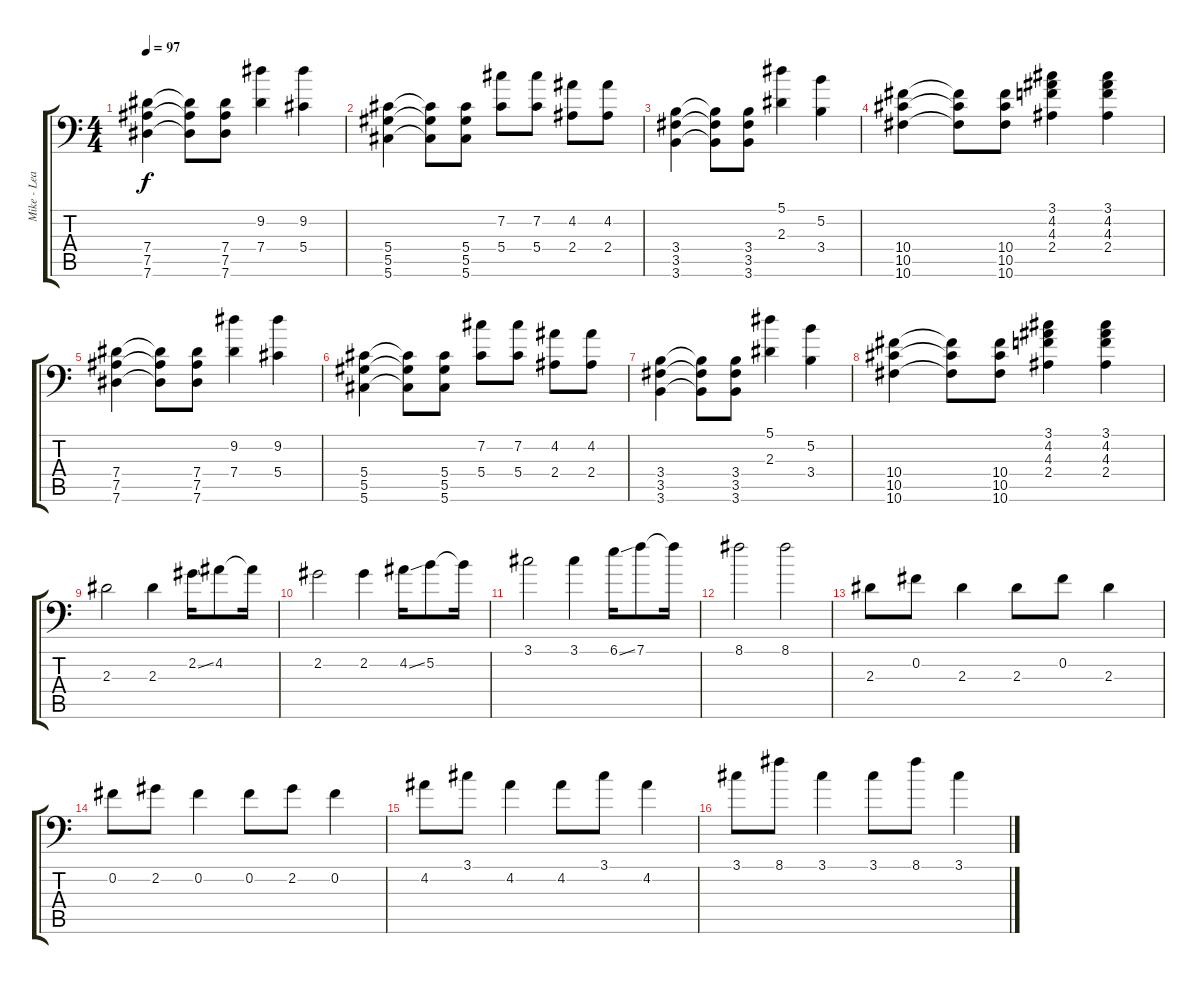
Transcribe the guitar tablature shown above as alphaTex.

\track ("Mike - Lead" "Mike - Lea") {instrument acousticguitarsteel}
\staff {score tabs}
\tuning (Bb3 Gb3 Db3 Ab2 Eb2 Ab1) {hide}
\ts (4 4)
\tempo 97
\clef f4
\ks c
(7.4 7.5 7.6).4{dy f} (7.4{t} 7.5{t} 7.6{t}).8 (7.4 7.5 7.6).8 (9.2 7.4).4 (9.2 5.4).4 |
(5.4 5.5 5.6).4 (5.4{t} 5.5{t} 5.6{t}).8 (5.4 5.5 5.6).8 (7.2 5.4).8 (7.2 5.4).8 (4.2 2.4).8 (4.2 2.4).8 |
(3.4 3.5 3.6).4 (3.4{t} 3.5{t} 3.6{t}).8 (3.4 3.5 3.6).8 (5.1 2.3).4 (5.2 3.4).4 |
(10.4 10.5 10.6).4 (10.4{t} 10.5{t} 10.6{t}).8 (10.4 10.5 10.6).8 (3.1 4.2 4.3 2.4).4 (3.1 4.2 4.3 2.4).4 |
(7.4 7.5 7.6).4 (7.4{t} 7.5{t} 7.6{t}).8 (7.4 7.5 7.6).8 (9.2 7.4).4 (9.2 5.4).4 |
(5.4 5.5 5.6).4 (5.4{t} 5.5{t} 5.6{t}).8 (5.4 5.5 5.6).8 (7.2 5.4).8 (7.2 5.4).8 (4.2 2.4).8 (4.2 2.4).8 |
(3.4 3.5 3.6).4 (3.4{t} 3.5{t} 3.6{t}).8 (3.4 3.5 3.6).8 (5.1 2.3).4 (5.2 3.4).4 |
(10.4 10.5 10.6).4 (10.4{t} 10.5{t} 10.6{t}).8 (10.4 10.5 10.6).8 (3.1 4.2 4.3 2.4).4 (3.1 4.2 4.3 2.4).4 |
2.3.2 2.3.4 2.2{ss}.16 4.2.8 4.2{t}.16 |
2.2.2 2.2.4 4.2{ss}.16 5.2.8 5.2{t}.16 |
3.1.2 3.1.4 6.1{ss}.16 7.1.8 7.1{t}.16 |
8.1.2 8.1.2 |
2.3.8 0.2.8 2.3.4 2.3.8 0.2.8 2.3.4 |
0.2.8 2.2.8 0.2.4 0.2.8 2.2.8 0.2.4 |
4.2.8 3.1.8 4.2.4 4.2.8 3.1.8 4.2.4 |
3.1.8 8.1.8 3.1.4 3.1.8 8.1.8 3.1.4
